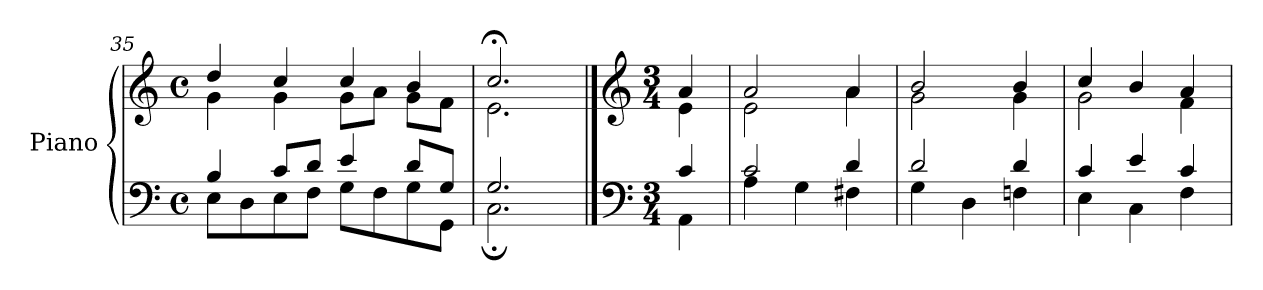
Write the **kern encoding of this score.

**kern	**kern
*part1	*part1
*staff2	*staff1
*I"Piano	*
*I'Pno	*
*clefF4	*clefG2
*k[]	*k[]
*M4/4	*M4/4
*met(c)	*met(c)
=35	=35
*^	*^
4B/	8E\L	4dd/	4g\
.	8D\	.	.
8c/L	8E\	4cc/	4g\
8d/J	8F\J	.	.
4e/	8G\L	4cc/	8g\L
.	8F\	.	8a\J
8d/L	8G\	4b/	8g\L
8G/J	8GG\J	.	8f\J
=36	=36	=36	=36
2.G/	2.C;\	2.cc;</	2.e\
==1	==1	==1	==1
*clefF4	*	*clefG2	*
*M3/4	*	*M3/4	*
4c/	4AA\	4a/	4e\
=2	=2	=2	=2
2c/	4A\	2a/	2e\
.	4G\	.	.
4d/	4F#X\	4a/	4a\
=3	=3	=3	=3
2d/	4G\	2b/	2g\
.	4D\	.	.
4d/	4Fn\	4b/	4g\
=4	=4	=4	=4
4c/	4E\	4cc/	2g\
4e/	4C\	4b/	.
4c/	4F\	4a/	4f\
*v	*v	*	*
*	*v	*v
=	=
*-	*-
